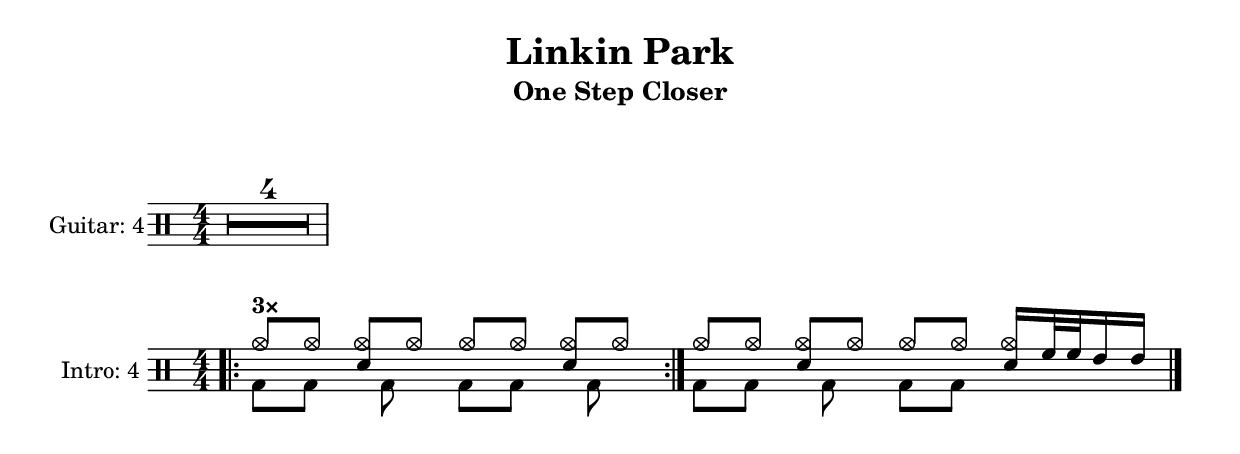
\version "2.24.3"
\include "definitions.ly"

\header {
  title = "Linkin Park"
  subtitle = "One Step Closer"
}

% Custom markup to create vertical space
\markup {
  \vspace #2  % Adjust this value to set the amount of space you need
}

"empty-4" = \drummode {
  \compressEmptyMeasures
  \override MultiMeasureRest.expand-limit = 1
    R1*4
}

hands-hh = \drummode {
  \numericTimeSignature
    hh8[ hh] <hh sn>[ hh]
}

hands-hho = \drummode {
    hho8[ hho] <hho sn>[ hho]
}

"hands-fill-1" = \drummode {
  hho8[ hho] [<hho sn>16 tomh32 tomh toml16 toml]
}

"feet-2" = \drummode {
  bd8[ bd] s4
}

"feet-3" = \drummode {
  bd8[ bd] s16 bd8 s16
}

\score {
    \new DrumStaff {
      \set DrumStaff.instrumentName = #"Guitar: 4"
      \set DrumStaff.drumStyleTable = #(alist->hash-table custom-notes)
      \new DrumVoice = "hands" { \numericTimeSignature \voiceOne \"empty-4" }
    }
}

\score {
  <<
    \new DrumStaff {
      \set DrumStaff.instrumentName = #"Intro: 4"
      \set DrumStaff.drumStyleTable = #(alist->hash-table custom-notes)
      <<
        \new DrumVoice = "hands" {
          \numericTimeSignature
          ^\markup { \bold "3×" }
          \voiceOne
          \bar ".|:-|"
          \repeat unfold 2 {
            \hands-hho
          }
          \bar ":|."
          \hands-hho
          \"hands-fill-1"
          \bar "|."
        }
        \new DrumVoice = "feet" {
          \voiceTwo
          \repeat unfold 3 {
            \"feet-3"
          } |
          \"feet-2"
        }
      >>
    }
  >>
}
